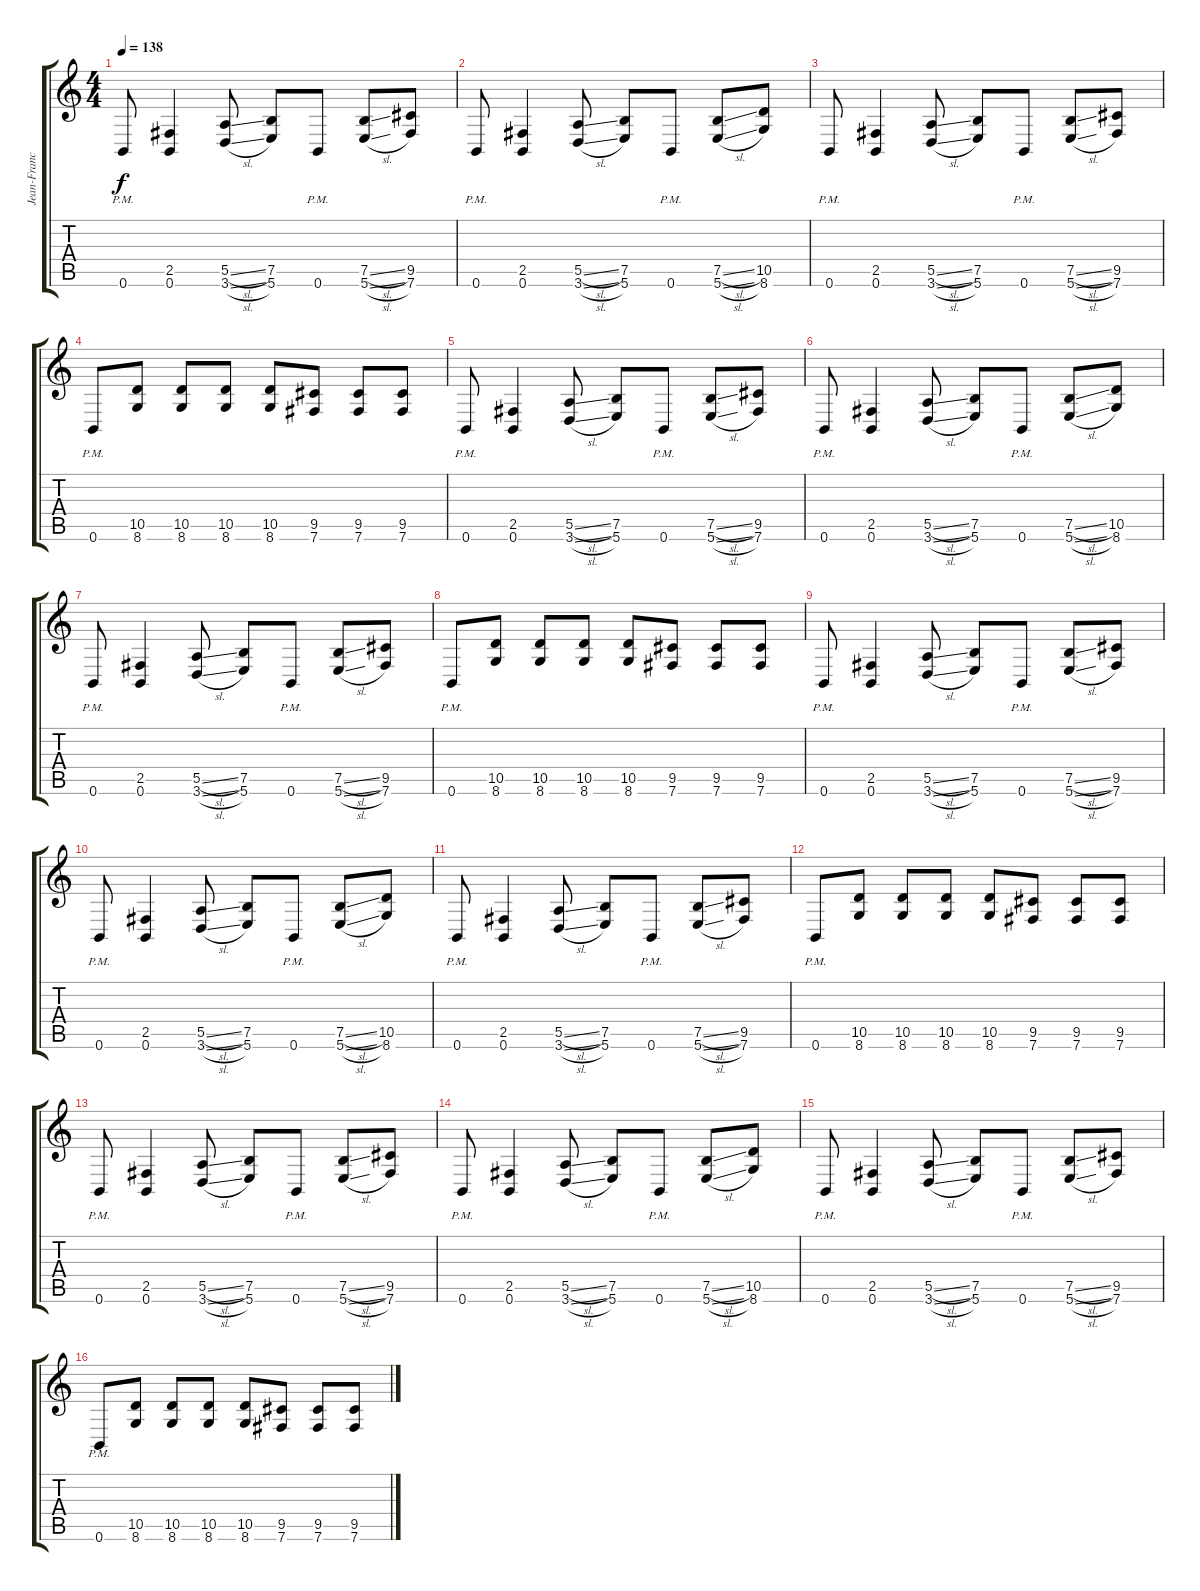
\track ("Jean-Francois Dagenals (Rhythm)" "Jean-Franc") {instrument distortionguitar}
\staff {score tabs}
\tuning (B3 Gb3 D3 A2 E2 B1) {hide}
\ts (4 4)
\tempo 138
\clef g2
\ks c
0.6{pm}.8{dy f} (2.5 0.6).4 (5.5{sl} 3.6{sl}).8 (7.5 5.6).8 0.6{pm}.8 (7.5{sl} 5.6{sl}).8 (9.5 7.6).8 |
0.6{pm}.8 (2.5 0.6).4 (5.5{sl} 3.6{sl}).8 (7.5 5.6).8 0.6{pm}.8 (7.5{sl} 5.6{sl}).8 (10.5 8.6).8 |
0.6{pm}.8 (2.5 0.6).4 (5.5{sl} 3.6{sl}).8 (7.5 5.6).8 0.6{pm}.8 (7.5{sl} 5.6{sl}).8 (9.5 7.6).8 |
0.6{pm}.8 (10.5 8.6).8 (10.5 8.6).8 (10.5 8.6).8 (10.5 8.6).8 (9.5 7.6).8 (9.5 7.6).8 (9.5 7.6).8 |
0.6{pm}.8 (2.5 0.6).4 (5.5{sl} 3.6{sl}).8 (7.5 5.6).8 0.6{pm}.8 (7.5{sl} 5.6{sl}).8 (9.5 7.6).8 |
0.6{pm}.8 (2.5 0.6).4 (5.5{sl} 3.6{sl}).8 (7.5 5.6).8 0.6{pm}.8 (7.5{sl} 5.6{sl}).8 (10.5 8.6).8 |
0.6{pm}.8 (2.5 0.6).4 (5.5{sl} 3.6{sl}).8 (7.5 5.6).8 0.6{pm}.8 (7.5{sl} 5.6{sl}).8 (9.5 7.6).8 |
0.6{pm}.8 (10.5 8.6).8 (10.5 8.6).8 (10.5 8.6).8 (10.5 8.6).8 (9.5 7.6).8 (9.5 7.6).8 (9.5 7.6).8 |
0.6{pm}.8 (2.5 0.6).4 (5.5{sl} 3.6{sl}).8 (7.5 5.6).8 0.6{pm}.8 (7.5{sl} 5.6{sl}).8 (9.5 7.6).8 |
0.6{pm}.8 (2.5 0.6).4 (5.5{sl} 3.6{sl}).8 (7.5 5.6).8 0.6{pm}.8 (7.5{sl} 5.6{sl}).8 (10.5 8.6).8 |
0.6{pm}.8 (2.5 0.6).4 (5.5{sl} 3.6{sl}).8 (7.5 5.6).8 0.6{pm}.8 (7.5{sl} 5.6{sl}).8 (9.5 7.6).8 |
0.6{pm}.8 (10.5 8.6).8 (10.5 8.6).8 (10.5 8.6).8 (10.5 8.6).8 (9.5 7.6).8 (9.5 7.6).8 (9.5 7.6).8 |
0.6{pm}.8 (2.5 0.6).4 (5.5{sl} 3.6{sl}).8 (7.5 5.6).8 0.6{pm}.8 (7.5{sl} 5.6{sl}).8 (9.5 7.6).8 |
0.6{pm}.8 (2.5 0.6).4 (5.5{sl} 3.6{sl}).8 (7.5 5.6).8 0.6{pm}.8 (7.5{sl} 5.6{sl}).8 (10.5 8.6).8 |
0.6{pm}.8 (2.5 0.6).4 (5.5{sl} 3.6{sl}).8 (7.5 5.6).8 0.6{pm}.8 (7.5{sl} 5.6{sl}).8 (9.5 7.6).8 |
0.6{pm}.8 (10.5 8.6).8 (10.5 8.6).8 (10.5 8.6).8 (10.5 8.6).8 (9.5 7.6).8 (9.5 7.6).8 (9.5 7.6).8
